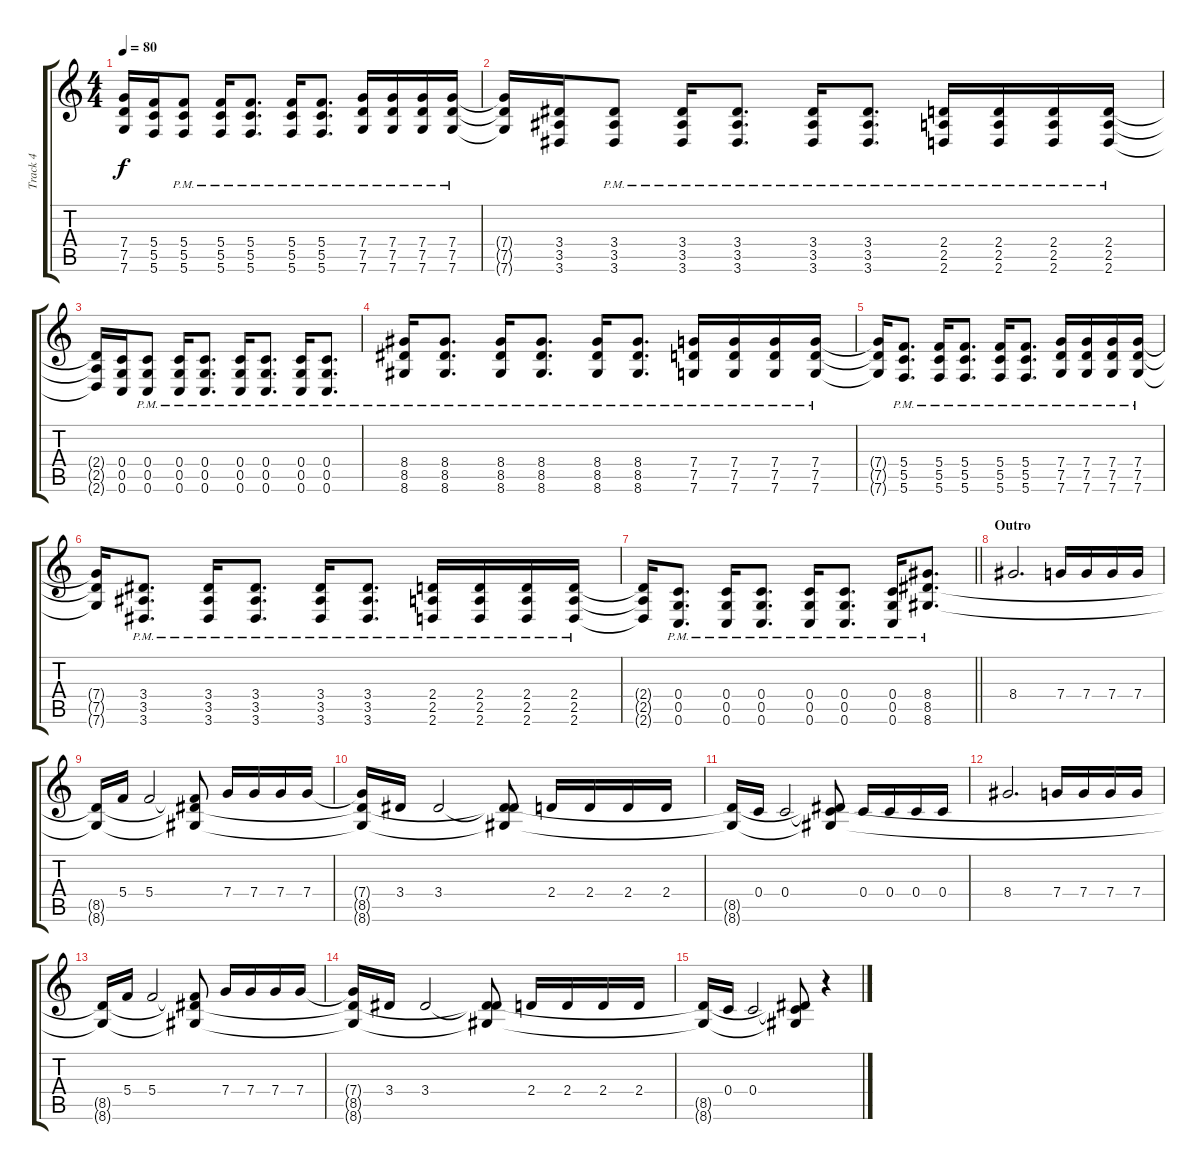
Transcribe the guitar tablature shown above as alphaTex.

\track ("Track 4" "Track 4") {instrument overdrivenguitar}
\staff {score tabs}
\tuning (D4 A3 F3 C3 G2 C2) {hide}
\ts (4 4)
\tempo 80
\clef g2
\ks c
(7.4{t} 7.5{t} 7.6{t}).16{dy f} (5.4 5.5 5.6).16 (5.4{pm} 5.5{pm} 5.6{pm}).8 (5.4{pm} 5.5{pm} 5.6{pm}).16 (5.4{pm} 5.5{pm} 5.6{pm}).8{d} (5.4{pm} 5.5{pm} 5.6{pm}).16 (5.4{pm} 5.5{pm} 5.6{pm}).8{d} (7.4{pm} 7.5{pm} 7.6{pm}).16 (7.4{pm} 7.5{pm} 7.6{pm}).16 (7.4{pm} 7.5{pm} 7.6{pm}).16 (7.4{pm} 7.5{pm} 7.6{pm}).16 |
(7.4{t} 7.5{t} 7.6{t}).16 (3.4 3.5 3.6).16 (3.4{pm} 3.5{pm} 3.6{pm}).8 (3.4{pm} 3.5{pm} 3.6{pm}).16 (3.4{pm} 3.5{pm} 3.6{pm}).8{d} (3.4{pm} 3.5{pm} 3.6{pm}).16 (3.4{pm} 3.5{pm} 3.6{pm}).8{d} (2.4{pm} 2.5{pm} 2.6{pm}).16 (2.4{pm} 2.5{pm} 2.6{pm}).16 (2.4{pm} 2.5{pm} 2.6{pm}).16 (2.4{pm} 2.5{pm} 2.6{pm}).16 |
(2.4{t} 2.5{t} 2.6{t}).16 (0.4 0.5 0.6).16 (0.4{pm} 0.5{pm} 0.6{pm}).8 (0.4{pm} 0.5{pm} 0.6{pm}).16 (0.4{pm} 0.5{pm} 0.6{pm}).8{d} (0.4{pm} 0.5{pm} 0.6{pm}).16 (0.4{pm} 0.5{pm} 0.6{pm}).8{d} (0.4{pm} 0.5{pm} 0.6{pm}).16 (0.4{pm} 0.5{pm} 0.6{pm}).8{d} |
(8.4{pm} 8.5{pm} 8.6{pm}).16 (8.4{pm} 8.5{pm} 8.6{pm}).8{d} (8.4{pm} 8.5{pm} 8.6{pm}).16 (8.4{pm} 8.5{pm} 8.6{pm}).8{d} (8.4{pm} 8.5{pm} 8.6{pm}).16 (8.4{pm} 8.5{pm} 8.6{pm}).8{d} (7.4{pm} 7.5{pm} 7.6{pm}).16 (7.4{pm} 7.5{pm} 7.6{pm}).16 (7.4{pm} 7.5{pm} 7.6{pm}).16 (7.4{pm} 7.5{pm} 7.6{pm}).16 |
(7.4{t} 7.5{t} 7.6{t}).16 (5.4{pm} 5.5{pm} 5.6{pm}).8{d} (5.4{pm} 5.5{pm} 5.6{pm}).16 (5.4{pm} 5.5{pm} 5.6{pm}).8{d} (5.4{pm} 5.5{pm} 5.6{pm}).16 (5.4{pm} 5.5{pm} 5.6{pm}).8{d} (7.4{pm} 7.5{pm} 7.6{pm}).16 (7.4{pm} 7.5{pm} 7.6{pm}).16 (7.4{pm} 7.5{pm} 7.6{pm}).16 (7.4{pm} 7.5{pm} 7.6{pm}).16 |
(7.4{t} 7.5{t} 7.6{t}).16 (3.4{pm} 3.5{pm} 3.6{pm}).8{d} (3.4{pm} 3.5{pm} 3.6{pm}).16 (3.4{pm} 3.5{pm} 3.6{pm}).8{d} (3.4{pm} 3.5{pm} 3.6{pm}).16 (3.4{pm} 3.5{pm} 3.6{pm}).8{d} (2.4{pm} 2.5{pm} 2.6{pm}).16 (2.4{pm} 2.5{pm} 2.6{pm}).16 (2.4{pm} 2.5{pm} 2.6{pm}).16 (2.4{pm} 2.5{pm} 2.6{pm}).16 |
\barLineRight lightlight
(2.4{t} 2.5{t} 2.6{t}).16 (0.4{pm} 0.5{pm} 0.6{pm}).8{d} (0.4{pm} 0.5{pm} 0.6{pm}).16 (0.4{pm} 0.5{pm} 0.6{pm}).8{d} (0.4{pm} 0.5{pm} 0.6{pm}).16 (0.4{pm} 0.5{pm} 0.6{pm}).8{d} (0.4{pm} 0.5{pm} 0.6{pm}).16 (8.4{pm} 8.5{pm} 8.6{pm}).8{d} |
\section ("" "Outro")
8.4.2{d instrument electricguitarjazz} 7.4.16 7.4.16 7.4.16 7.4.16 |
(8.5{t} 8.6{t}).16 5.4.16 5.4.2 (5.4{t} 8.5{t} 8.6{t}).8 7.4.16 7.4.16 7.4.16 7.4.16 |
(7.4{t} 8.5{t} 8.6{t}).16 3.4.16 3.4.2 (3.4{t} 8.5{t} 8.6{t}).8 2.4.16 2.4.16 2.4.16 2.4.16 |
(8.5{t} 8.6{t}).16 0.4.16 0.4.2 (0.4{t} 8.5{t} 8.6{t}).8 0.4.16 0.4.16 0.4.16 0.4.16 |
8.4.2{d instrument electricguitarjazz} 7.4.16 7.4.16 7.4.16 7.4.16 |
(8.5{t} 8.6{t}).16 5.4.16 5.4.2 (5.4{t} 8.5{t} 8.6{t}).8 7.4.16 7.4.16 7.4.16 7.4.16 |
(7.4{t} 8.5{t} 8.6{t}).16 3.4.16 3.4.2 (3.4{t} 8.5{t} 8.6{t}).8 2.4.16 2.4.16 2.4.16 2.4.16 |
(8.5{t} 8.6{t}).16 0.4.16 0.4.2 (0.4{t} 8.5{t} 8.6{t}).8 r.4
